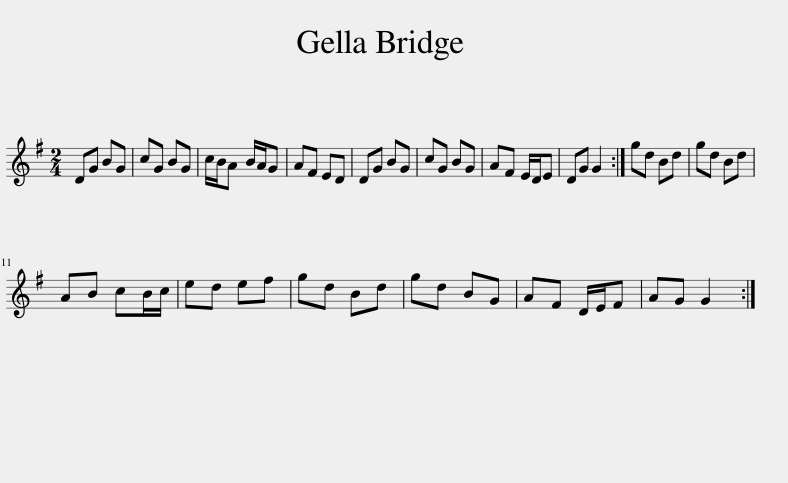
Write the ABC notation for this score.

X:1
L:1/8
M:2/4
I:linebreak $
K:G
V:1 treble
V:1
 DG BG | cG BG | c/B/A B/A/G | AF ED | DG BG | %5
 cG BG | AF E/D/E | DG G2 :| gd Bd | gd Bd |$ %10
 AB cB/c/ | ed ef | gd Bd | gd BG | AF D/E/F | %15
 AG G2 :| %16
